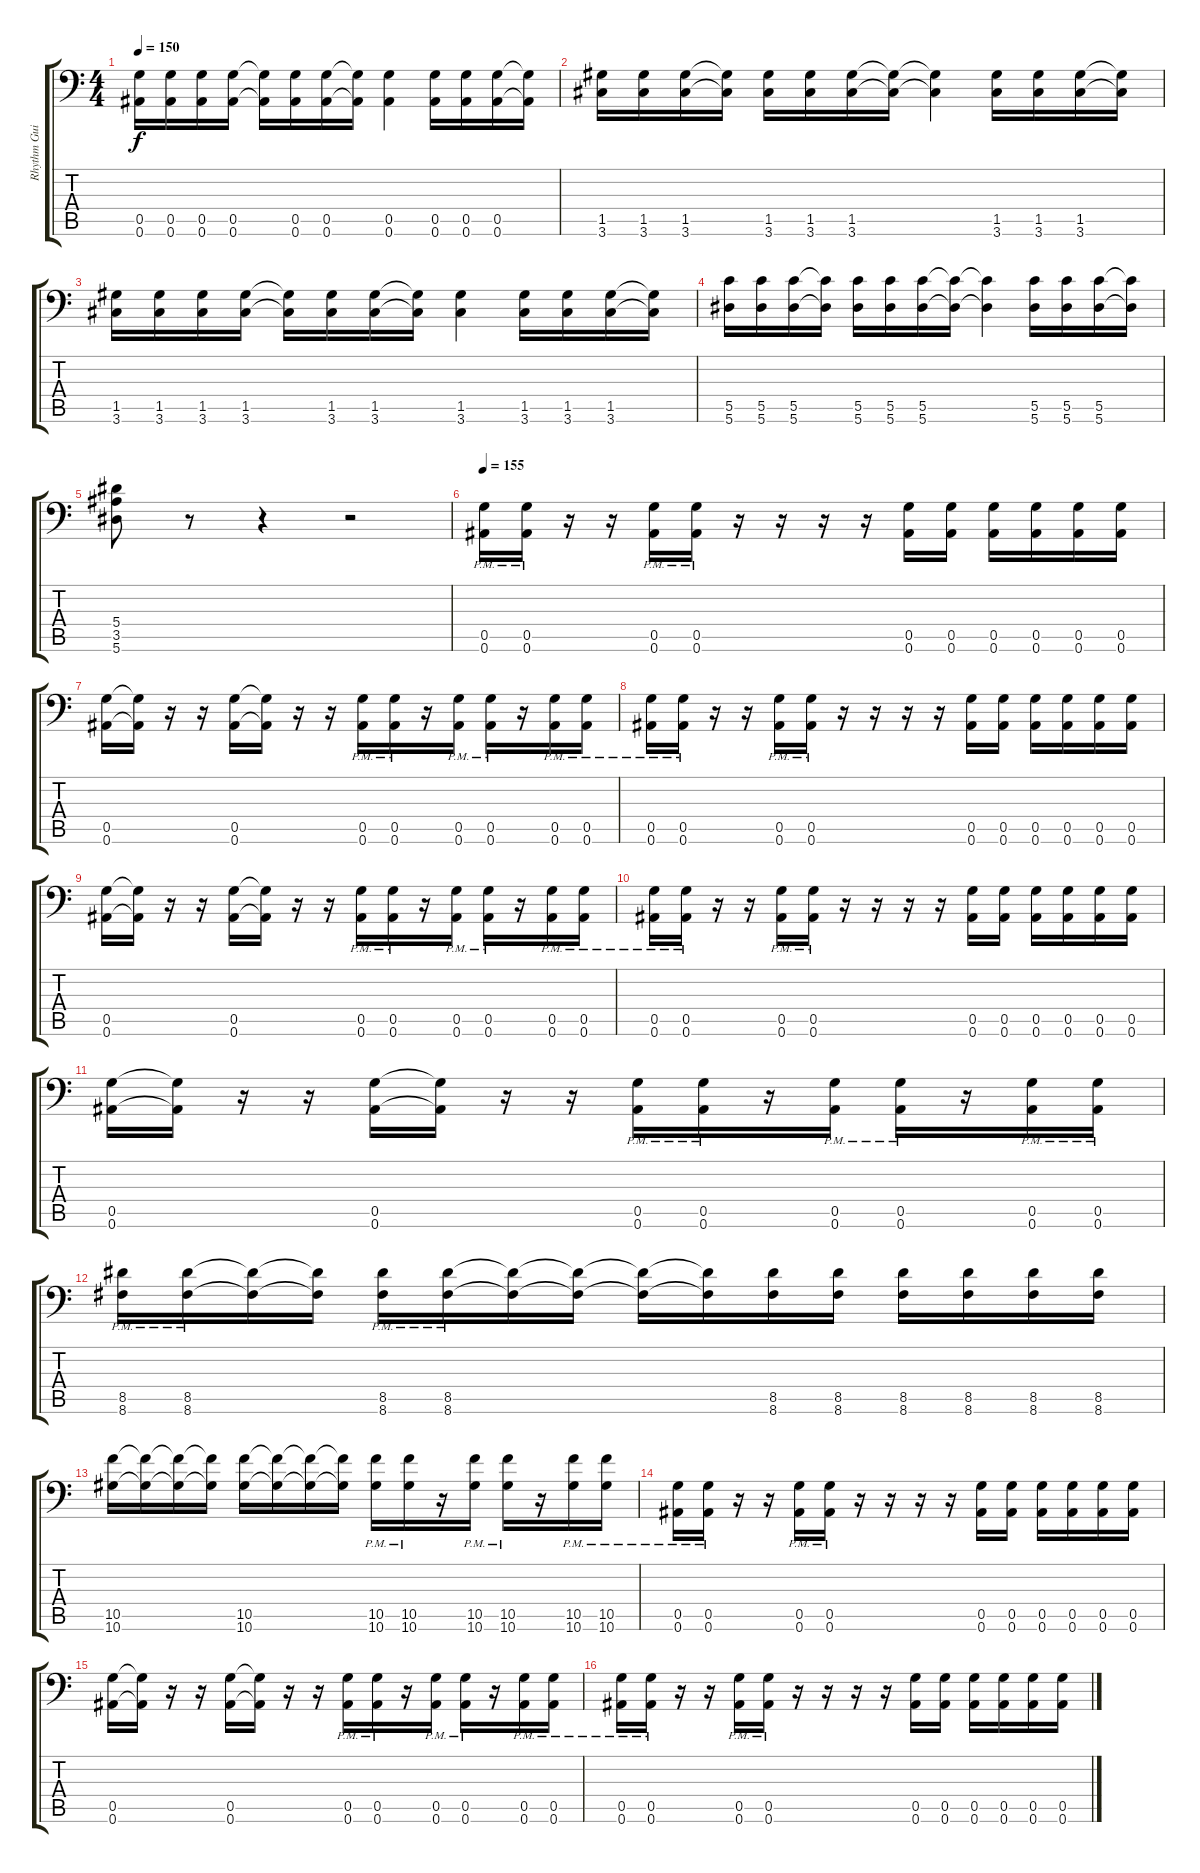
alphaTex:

\track ("Rhythm Guitar" "Rhythm Gui") {instrument distortionguitar}
\staff {score tabs}
\tuning (C4 G3 Eb3 Bb2 G2 Bb1) {hide}
\ts (4 4)
\tempo 150
\clef f4
\ks c
(0.5 0.6).16{dy f} (0.5 0.6).16 (0.5 0.6).16 (0.5 0.6).16 (0.5{t} 0.6{t}).16 (0.5 0.6).16 (0.5 0.6).16 (0.5{t} 0.6{t}).16 (0.5 0.6).4 (0.5 0.6).16 (0.5 0.6).16 (0.5 0.6).16 (0.5{t} 0.6{t}).16 |
(1.5 3.6).16 (1.5 3.6).16 (1.5 3.6).16 (1.5{t} 3.6{t}).16 (1.5 3.6).16 (1.5 3.6).16 (1.5 3.6).16 (1.5{t} 3.6{t}).16 (1.5{t} 3.6{t}).4 (1.5 3.6).16 (1.5 3.6).16 (1.5 3.6).16 (1.5{t} 3.6{t}).16 |
(1.5 3.6).16 (1.5 3.6).16 (1.5 3.6).16 (1.5 3.6).16 (1.5{t} 3.6{t}).16 (1.5 3.6).16 (1.5 3.6).16 (1.5{t} 3.6{t}).16 (1.5 3.6).4 (1.5 3.6).16 (1.5 3.6).16 (1.5 3.6).16 (1.5{t} 3.6{t}).16 |
(5.5 5.6).16 (5.5 5.6).16 (5.5 5.6).16 (5.5{t} 5.6{t}).16 (5.5 5.6).16 (5.5 5.6).16 (5.5 5.6).16 (5.5{t} 5.6{t}).16 (5.5{t} 5.6{t}).4 (5.5 5.6).16 (5.5 5.6).16 (5.5 5.6).16 (5.5{t} 5.6{t}).16 |
(5.4 3.5 5.6).8 r.8 r.4 r.2 |
\tempo 155
(0.5{pm} 0.6{pm}).16 (0.5{pm} 0.6{pm}).16 r.16 r.16 (0.5{pm} 0.6{pm}).16 (0.5{pm} 0.6{pm}).16 r.16 r.16 r.16 r.16 (0.5 0.6).16 (0.5 0.6).16 (0.5 0.6).16 (0.5 0.6).16 (0.5 0.6).16 (0.5 0.6).16 |
(0.5 0.6).16 (0.5{t} 0.6{t}).16 r.16 r.16 (0.5 0.6).16 (0.5{t} 0.6{t}).16 r.16 r.16 (0.5{pm} 0.6{pm}).16 (0.5{pm} 0.6{pm}).16 r.16 (0.5{pm} 0.6{pm}).16 (0.5{pm} 0.6{pm}).16 r.16 (0.5{pm} 0.6{pm}).16 (0.5{pm} 0.6{pm}).16 |
(0.5{pm} 0.6{pm}).16 (0.5{pm} 0.6{pm}).16 r.16 r.16 (0.5{pm} 0.6{pm}).16 (0.5{pm} 0.6{pm}).16 r.16 r.16 r.16 r.16 (0.5 0.6).16 (0.5 0.6).16 (0.5 0.6).16 (0.5 0.6).16 (0.5 0.6).16 (0.5 0.6).16 |
(0.5 0.6).16 (0.5{t} 0.6{t}).16 r.16 r.16 (0.5 0.6).16 (0.5{t} 0.6{t}).16 r.16 r.16 (0.5{pm} 0.6{pm}).16 (0.5{pm} 0.6{pm}).16 r.16 (0.5{pm} 0.6{pm}).16 (0.5{pm} 0.6{pm}).16 r.16 (0.5{pm} 0.6{pm}).16 (0.5{pm} 0.6{pm}).16 |
(0.5{pm} 0.6{pm}).16 (0.5{pm} 0.6{pm}).16 r.16 r.16 (0.5{pm} 0.6{pm}).16 (0.5{pm} 0.6{pm}).16 r.16 r.16 r.16 r.16 (0.5 0.6).16 (0.5 0.6).16 (0.5 0.6).16 (0.5 0.6).16 (0.5 0.6).16 (0.5 0.6).16 |
(0.5 0.6).16 (0.5{t} 0.6{t}).16 r.16 r.16 (0.5 0.6).16 (0.5{t} 0.6{t}).16 r.16 r.16 (0.5{pm} 0.6{pm}).16 (0.5{pm} 0.6{pm}).16 r.16 (0.5{pm} 0.6{pm}).16 (0.5{pm} 0.6{pm}).16 r.16 (0.5{pm} 0.6{pm}).16 (0.5{pm} 0.6{pm}).16 |
(8.5{pm} 8.6{pm}).16 (8.5{pm} 8.6{pm}).16 (8.5{t} 8.6{t}).16 (8.5{t} 8.6{t}).16 (8.5{pm} 8.6{pm}).16 (8.5{pm} 8.6{pm}).16 (8.5{t} 8.6{t}).16 (8.5{t} 8.6{t}).16 (8.5{t} 8.6{t}).16 (8.5{t} 8.6{t}).16 (8.5 8.6).16 (8.5 8.6).16 (8.5 8.6).16 (8.5 8.6).16 (8.5 8.6).16 (8.5 8.6).16 |
(10.5 10.6).16 (10.5{t} 10.6{t}).16 (10.5{t} 10.6{t}).16 (10.5{t} 10.6{t}).16 (10.5 10.6).16 (10.5{t} 10.6{t}).16 (10.5{t} 10.6{t}).16 (10.5{t} 10.6{t}).16 (10.5{pm} 10.6{pm}).16 (10.5{pm} 10.6{pm}).16 r.16 (10.5{pm} 10.6{pm}).16 (10.5{pm} 10.6{pm}).16 r.16 (10.5{pm} 10.6{pm}).16 (10.5{pm} 10.6{pm}).16 |
(0.5{pm} 0.6{pm}).16 (0.5{pm} 0.6{pm}).16 r.16 r.16 (0.5{pm} 0.6{pm}).16 (0.5{pm} 0.6{pm}).16 r.16 r.16 r.16 r.16 (0.5 0.6).16 (0.5 0.6).16 (0.5 0.6).16 (0.5 0.6).16 (0.5 0.6).16 (0.5 0.6).16 |
(0.5 0.6).16 (0.5{t} 0.6{t}).16 r.16 r.16 (0.5 0.6).16 (0.5{t} 0.6{t}).16 r.16 r.16 (0.5{pm} 0.6{pm}).16 (0.5{pm} 0.6{pm}).16 r.16 (0.5{pm} 0.6{pm}).16 (0.5{pm} 0.6{pm}).16 r.16 (0.5{pm} 0.6{pm}).16 (0.5{pm} 0.6{pm}).16 |
(0.5{pm} 0.6{pm}).16 (0.5{pm} 0.6{pm}).16 r.16 r.16 (0.5{pm} 0.6{pm}).16 (0.5{pm} 0.6{pm}).16 r.16 r.16 r.16 r.16 (0.5 0.6).16 (0.5 0.6).16 (0.5 0.6).16 (0.5 0.6).16 (0.5 0.6).16 (0.5 0.6).16
